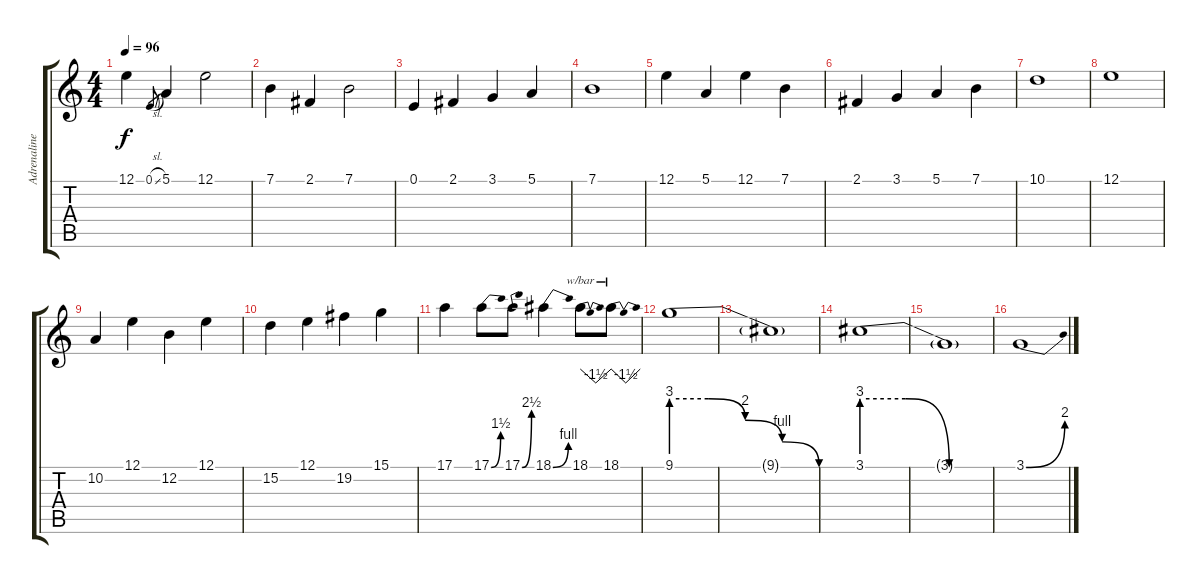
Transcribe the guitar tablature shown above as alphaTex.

\track ("Adrenaline" "Adrenaline") {instrument panflute}
\staff {score tabs}
\tuning (E4 B3 G3 D3 A2 E2) {hide}
\ts (4 4)
\tempo 96
\clef g2
\ks c
12.1.4{dy f} 0.1{sl}.8{gr} 5.1.4 12.1.2 |
7.1.4 2.1.4 7.1.2 |
0.1.4 2.1.4 3.1.4 5.1.4 |
7.1.1 |
12.1.4 5.1.4 12.1.4 7.1.4 |
2.1.4 3.1.4 5.1.4 7.1.4 |
10.1.1 |
12.1.1 |
10.2.4 12.1.4 12.2.4 12.1.4 |
15.2.4 12.1.4 19.2.4 15.1.4 |
17.1.4 17.1{be (bend 0 0 60 6)}.8 17.1{be (bend 0 0 60 10)}.8 18.1{be (bend 0 0 60 4)}.4 18.1.8{tbe (dip default 0 0 30 -6 60 0)} 18.1.8{tbe (dip default 0 0 30 -6 60 0)} |
9.1{be (custom 0 12 15 12 30 8 45 4 60 0)}.1 |
9.1{t}.1 |
3.1{be (custom 0 12 20 12 40 0 60 0)}.1 |
3.1{t}.1 |
3.1{be (bend 0 0 60 8)}.1
